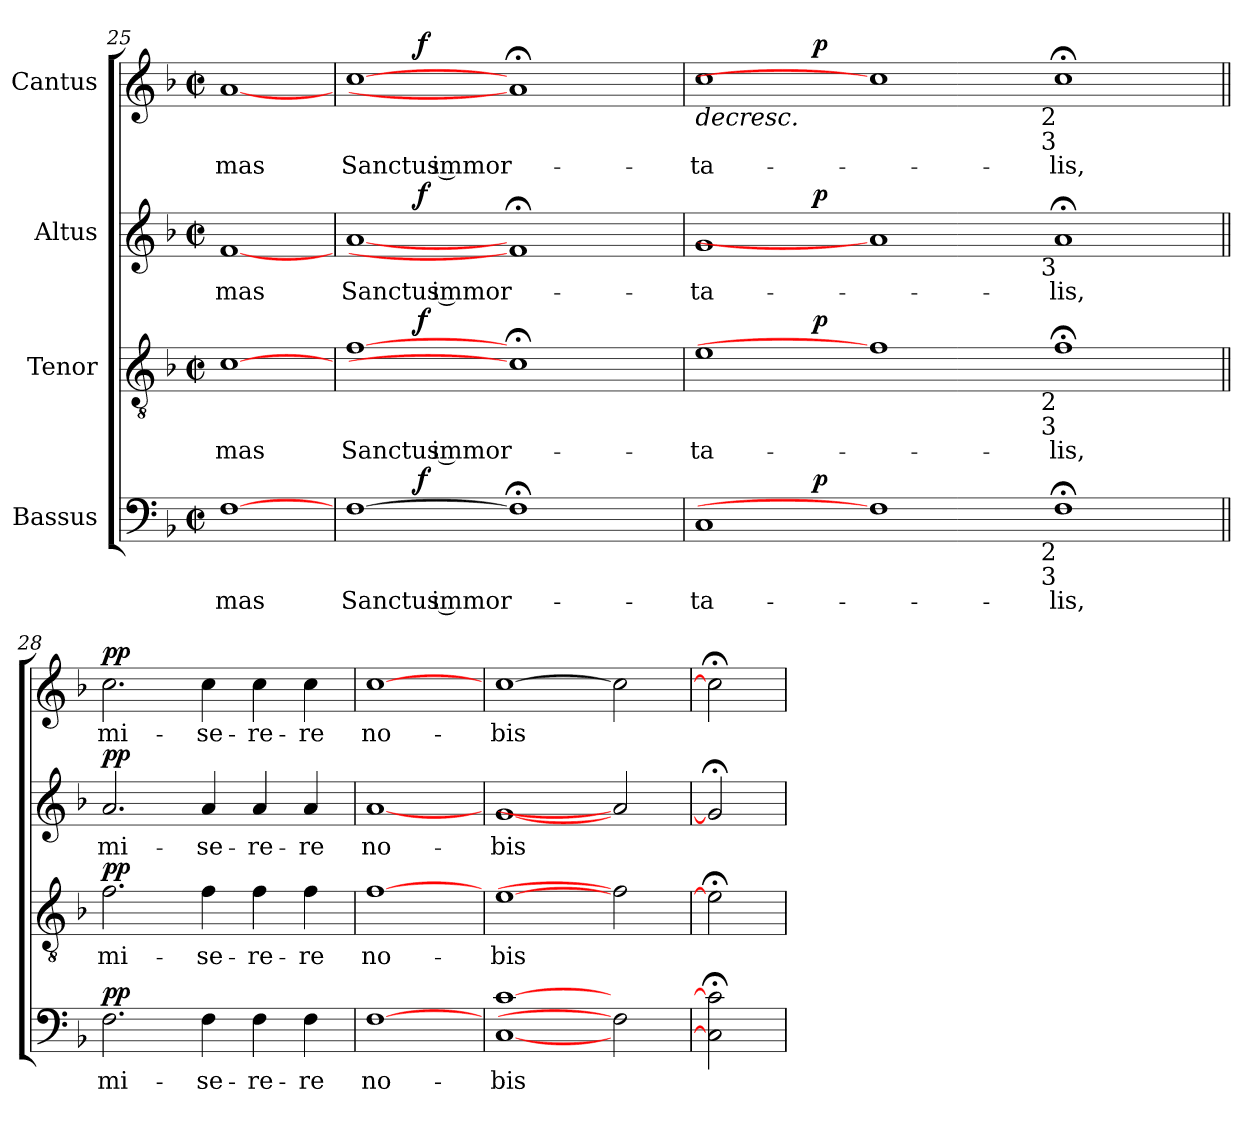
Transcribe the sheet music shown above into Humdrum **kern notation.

**kern	**text	**dynam	**kern	**text	**dynam	**kern	**text	**dynam	**kern	**text	**dynam
*part4	*part4	*part4	*part3	*part3	*part3	*part2	*part2	*part2	*part1	*part1	*part1
*staff4	*staff4	*staff4	*staff3	*staff3	*staff3	*staff2	*staff2	*staff2	*staff1	*staff1	*staff1
*I"Bassus	*	*	*I"Tenor	*	*	*I"Altus	*	*	*I"Cantus	*	*
*clefF4	*	*	*clefGv2	*	*	*clefG2	*	*	*clefG2	*	*
*k[b-]	*	*	*k[b-]	*	*	*k[b-]	*	*	*k[b-]	*	*
*F:	*	*	*F:	*	*	*F:	*	*	*F:	*	*
*M2/2	*	*	*M2/2	*	*	*M2/2	*	*	*M2/2	*	*
*met(c|)	*	*	*met(c|)	*	*	*met(c|)	*	*	*met(c|)	*	*
=25	=25	=25	=25	=25	=25	=25	=25	=25	=25	=25	=25
!	!LO:LY:a	!	!	!LO:LY:b	!	!	!LO:LY:a	!	!	!LO:LY:b	!
[1F	-mas	.	[1c	-mas	.	[1f	-mas	.	[1a	-mas	.
!!LO:LB:g=z
=26	=26	=26	=26	=26	=26	=26	=26	=26	=26	=26	=26
!	!LO:LY:a	!	!	!LO:LY:b	!	!	!LO:LY:a	!	!	!LO:LY:b	!
*^	*	*	*^	*	*	*^	*	*	*^	*	*
[1F	4ryy	Sanctus immor-	.	[1f	4ryy	Sanctus immor-	.	[1a	4ryy	Sanctus immor-	.	[1cc	4ryy	Sanctus immor-	.
.	16ryy	.	.	.	16ryy	.	.	.	16ryy	.	.	.	16ryy	.	.
!	!	!	!LO:DY:a	!	!	!	!LO:DY:a	!	!	!	!LO:DY:a	!	!	!	!LO:DY:a
.	1ryy	.	f	.	1ryy	.	f	.	1ryy	.	f	.	1ryy	.	f
1F;<]	.	.	.	1c;<]	.	.	.	1f;]	.	.	.	1a;]	.	.	.
.	2ryy	.	.	.	2ryy	.	.	.	2ryy	.	.	.	2ryy	.	.
.	8.ryy	.	.	.	8.ryy	.	.	.	8.ryy	.	.	.	8.ryy	.	.
=27	=27	=27	=27	=27	=27	=27	=27	=27	=27	=27	=27	=27	=27	=27	=27
!	!	!LO:LY:a	!	!	!	!LO:LY:b	!	!	!	!LO:LY:a	!	!	!	!LO:LY:b	!LO:HP:b
*	*^	*	*	*	*^	*	*	*	*^	*	*	*	*^	*	*
1C	2ryy	1ryy	-ta-	.	1e	2ryy	1ryy	-ta-	.	1g	2ryy	1ryy	-ta-	.	1cc	2ryy	1ryy	-ta-	>
.	8.ryy	.	.	.	.	8.ryy	.	.	.	.	8.ryy	.	.	.	.	8.ryy	.	.	.
!	!	!	!	!LO:DY:a	!	!	!	!	!LO:DY:a	!	!	!	!	!LO:DY:a	!	!	!	!	!LO:DY:a
.	1ryy	.	.	p	.	1ryy	.	.	p	.	1ryy	.	.	p	.	1ryy	.	.	p
1F]	.	2ryy	.	.	1f]	.	2ryy	.	.	1a]	.	2ryy	.	.	1cc]	.	2ryy	.	]
.	.	4...ryy	.	.	.	.	4...ryy	.	.	.	.	4...ryy	.	.	.	.	4...ryy	.	.
.	1ryy	.	.	.	.	1ryy	.	.	.	.	1ryy	.	.	.	.	1ryy	.	.	.
!	!	!	!	!	!	!	!	!	!	!	!	!	!	!	!	!	!LO:TX:b:t=2	!	!
!	!	!	!	!	!	!	!	!	!	!	!	!	!	!	!	!	!LO:TX:b:t=3	!	!
!	!	!	!	!	!	!	!	!	!	!	!	!LO:TX:b:t=3	!	!	!	!	!	!	!
!	!	!	!	!	!	!	!LO:TX:b:t=2	!	!	!	!	!	!	!	!	!	!	!	!
!	!	!	!	!	!	!	!LO:TX:b:t=3	!	!	!	!	!	!	!	!	!	!	!	!
!	!	!LO:TX:b:t=2	!	!	!	!	!	!	!	!	!	!	!	!	!	!	!	!	!
!	!	!LO:TX:b:t=3	!	!	!	!	!	!	!	!	!	!	!	!	!	!	!	!	!
.	.	1ryy	.	.	.	.	1ryy	.	.	.	.	1ryy	.	.	.	.	1ryy	.	.
!	!	!	!LO:LY:a	!	!	!	!	!LO:LY:b	!	!	!	!	!LO:LY:a	!	!	!	!	!LO:LY:b	!
1F;<	.	.	-lis,	.	1f;<	.	.	-lis,	.	1a;	.	.	-lis,	.	1cc;<	.	.	-lis,	.
.	4ryy	.	.	.	.	4ryy	.	.	.	.	4ryy	.	.	.	.	4ryy	.	.	.
.	16ryy	.	.	.	.	16ryy	.	.	.	.	16ryy	.	.	.	.	16ryy	.	.	.
.	.	32ryy	.	.	.	.	32ryy	.	.	.	.	32ryy	.	.	.	.	32ryy	.	.
=28||	=28||	=28||	=28||	=28||	=28||	=28||	=28||	=28||	=28||	=28||	=28||	=28||	=28||	=28||	=28||	=28||	=28||	=28||	=28||
!	!	!	!LO:LY:a	!LO:DY:a	!	!	!	!LO:LY:b	!LO:DY:a	!	!	!	!LO:LY:a	!LO:DY:a	!	!	!	!LO:LY:b	!LO:DY:a
*v	*v	*v	*	*	*	*	*	*	*	*v	*v	*v	*	*	*v	*v	*v	*	*
*	*	*	*v	*v	*v	*	*	*	*	*	*	*	*
2.F\	mi-	pp	2.f\	mi-	pp	2.a/	mi-	pp	2.cc\	mi-	pp
!	!LO:LY:a	!	!	!LO:LY:b	!	!	!LO:LY:a	!	!	!LO:LY:b	!
4F\	-se-	.	4f\	-se-	.	4a/	-se-	.	4cc\	-se-	.
!	!LO:LY:a	!	!	!LO:LY:b	!	!	!LO:LY:a	!	!	!LO:LY:b	!
4F\	-re-	.	4f\	-re-	.	4a/	-re-	.	4cc\	-re-	.
!	!LO:LY:a	!	!	!LO:LY:b	!	!	!LO:LY:a	!	!	!LO:LY:b	!
4F\	-re	.	4f\	-re	.	4a/	-re	.	4cc\	-re	.
=29	=29	=29	=29	=29	=29	=29	=29	=29	=29	=29	=29
!	!LO:LY:a	!	!	!LO:LY:b	!	!	!LO:LY:a	!	!	!LO:LY:b	!
[1F	no-	.	[1f	no-	.	[1a	no-	.	[1cc	no-	.
=30	=30	=30	=30	=30	=30	=30	=30	=30	=30	=30	=30
!	!LO:LY:a	!	!	!LO:LY:b	!	!	!LO:LY:a	!	!	!LO:LY:b	!
[1C [1c	-bis	.	[1e	-bis	.	[1g	-bis	.	[1cc	-bis	.
2F]	.	.	2f]	.	.	2a]	.	.	2cc]	.	.
=31	=31	=31	=31	=31	=31	=31	=31	=31	=31	=31	=31
2C];< 2c];<	.	.	2e;<]	.	.	2g;]	.	.	2cc;<]	.	.
=	=	=	=	=	=	=	=	=	=	=	=
*-	*-	*-	*-	*-	*-	*-	*-	*-	*-	*-	*-
